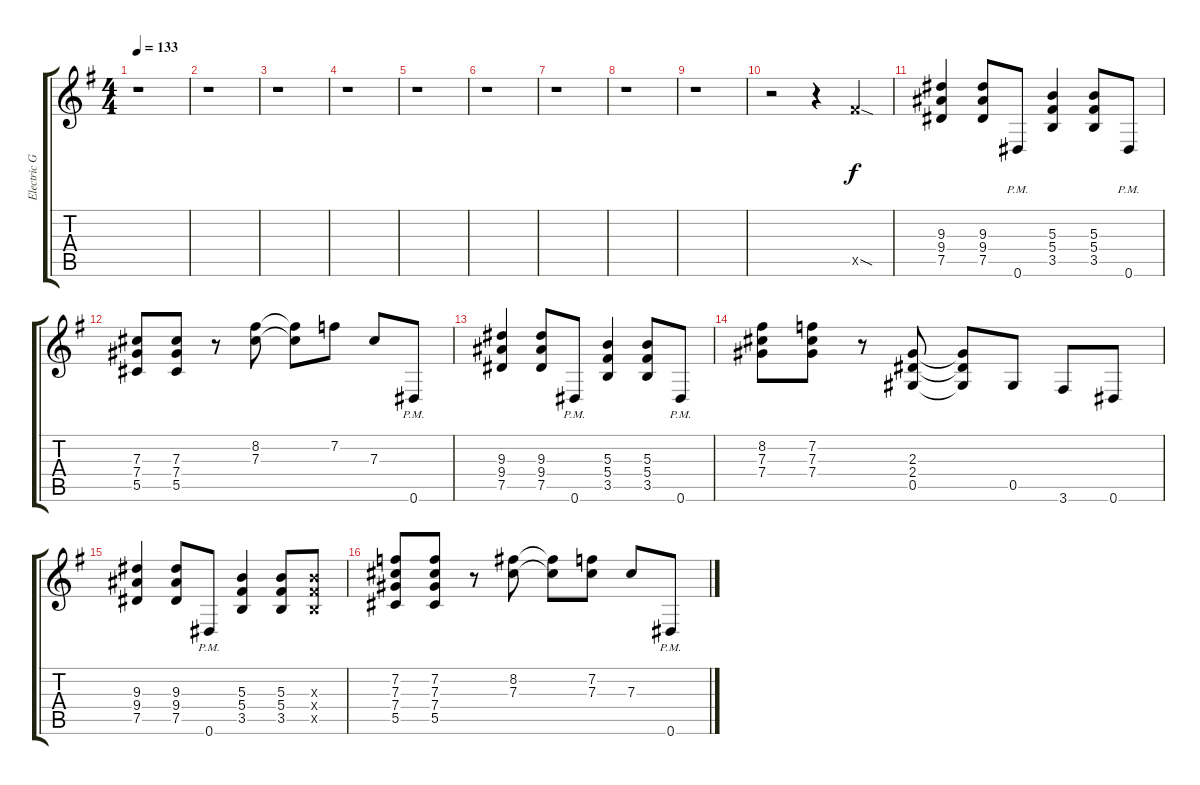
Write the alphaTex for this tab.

\track ("Electric Guitar 2" "Electric G") {instrument distortionguitar}
\staff {score tabs}
\tuning (Eb4 Bb3 Gb3 Db3 Ab2 Eb2) {hide}
\ts (4 4)
\tempo 133
\clef g2
\ks g
r.1{dy f} |
r.1 |
r.1 |
r.1 |
r.1 |
r.1 |
r.1 |
r.1 |
r.1 |
r.2 r.4 10.5{sod x}.4 |
(9.3 9.4 7.5).4 (9.3 9.4 7.5).8 0.6{pm}.8 (5.3 5.4 3.5).4 (5.3 5.4 3.5).8 0.6{pm}.8 |
(7.3 7.4 5.5).8 (7.3 7.4 5.5).8 r.8 (8.2 7.3).8 (8.2{t} 7.3{t}).8 7.2.8 7.3.8 0.6{pm}.8 |
(9.3 9.4 7.5).4 (9.3 9.4 7.5).8 0.6{pm}.8 (5.3 5.4 3.5).4 (5.3 5.4 3.5).8 0.6{pm}.8 |
(8.2 7.3 7.4).8 (7.2 7.3 7.4).8 r.8 (2.3 2.4 0.5).8 (2.3{t} 2.4{t} 0.5{t}).8 0.5.8 3.6.8 0.6.8 |
(9.3 9.4 7.5).4 (9.3 9.4 7.5).8 0.6{pm}.8 (5.3 5.4 3.5).4 (5.3 5.4 3.5).8 (5.3{x} 5.4{x} 3.5{x}).8 |
(7.2 7.3 7.4 5.5).8 (7.2 7.3 7.4 5.5).8 r.8 (8.2 7.3).8 (8.2{t} 7.3{t}).8 (7.2 7.3).8 7.3.8 0.6{pm}.8
